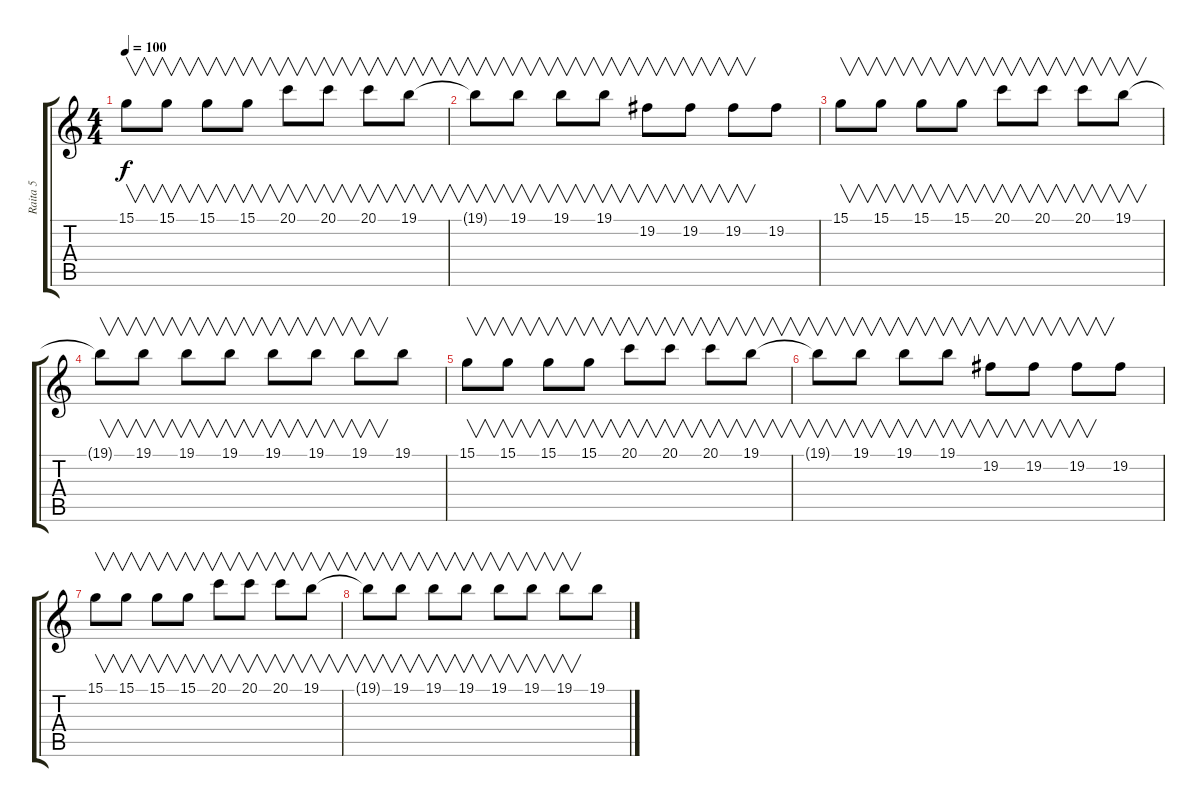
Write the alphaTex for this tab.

\track ("Raita 5" "Raita 5") {instrument fx7echoes}
\staff {score tabs}
\tuning (E4 B3 G3 D3 A2 E2) {hide}
\ts (4 4)
\tempo 100
\clef g2
\ks c
15.1.8{v dy f} 15.1.8{v} 15.1.8{v} 15.1.8{v} 20.1.8{v} 20.1.8{v} 20.1.8{v} 19.1.8{v} |
19.1{t}.8{v} 19.1.8{v} 19.1.8{v} 19.1.8{v} 19.2.8{v} 19.2.8{v} 19.2.8{v} 19.2.8 |
15.1.8{v} 15.1.8{v} 15.1.8{v} 15.1.8{v} 20.1.8{v} 20.1.8{v} 20.1.8{v} 19.1.8{v} |
19.1{t}.8{v} 19.1.8{v} 19.1.8{v} 19.1.8{v} 19.1.8{v} 19.1.8{v} 19.1.8{v} 19.1.8 |
15.1.8{v} 15.1.8{v} 15.1.8{v} 15.1.8{v} 20.1.8{v} 20.1.8{v} 20.1.8{v} 19.1.8{v} |
19.1{t}.8{v} 19.1.8{v} 19.1.8{v} 19.1.8{v} 19.2.8{v} 19.2.8{v} 19.2.8{v} 19.2.8 |
15.1.8{v} 15.1.8{v} 15.1.8{v} 15.1.8{v} 20.1.8{v} 20.1.8{v} 20.1.8{v} 19.1.8{v} |
19.1{t}.8{v} 19.1.8{v} 19.1.8{v} 19.1.8{v} 19.1.8{v} 19.1.8{v} 19.1.8{v} 19.1.8
